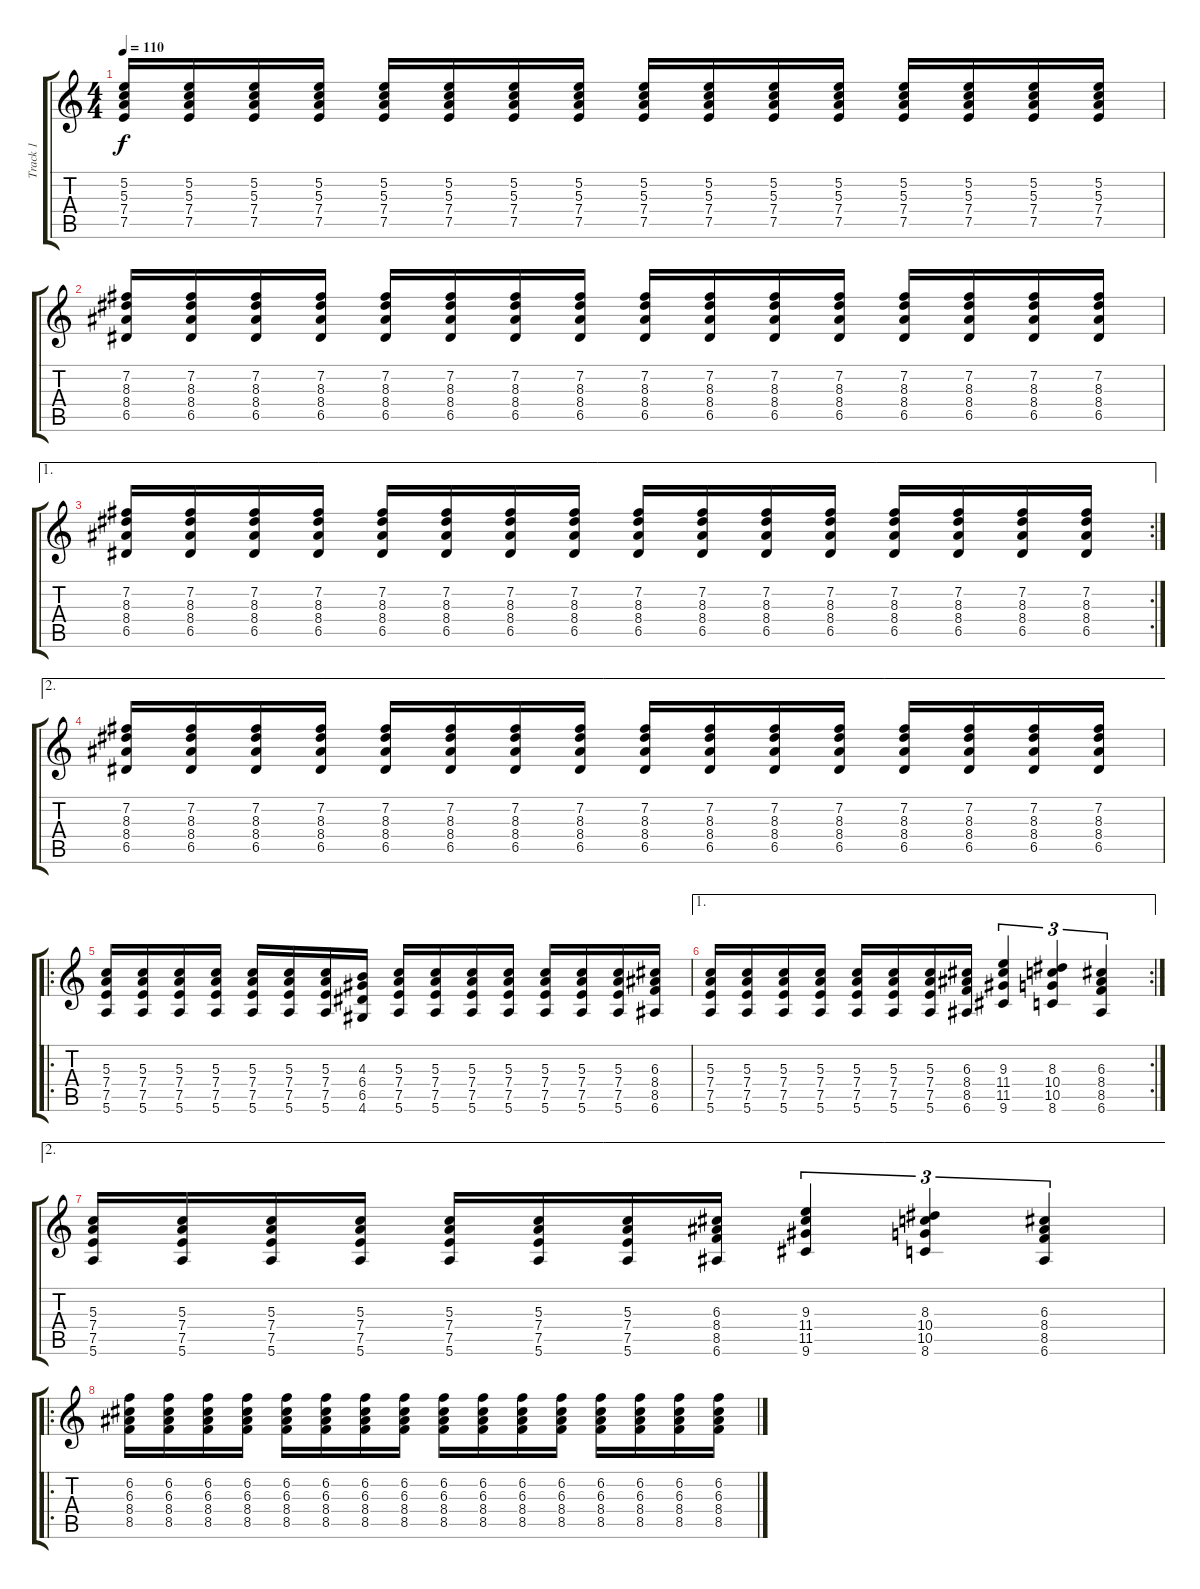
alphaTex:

\track ("Track 1" "Track 1") {instrument distortionguitar}
\staff {score tabs}
\tuning (E4 B3 G3 D3 A2 E2) {hide}
\ts (4 4)
\tempo 110
\clef g2
\ks c
(5.2 5.3 7.4 7.5).16{dy f} (5.2 5.3 7.4 7.5).16 (5.2 5.3 7.4 7.5).16 (5.2 5.3 7.4 7.5).16 (5.2 5.3 7.4 7.5).16 (5.2 5.3 7.4 7.5).16 (5.2 5.3 7.4 7.5).16 (5.2 5.3 7.4 7.5).16 (5.2 5.3 7.4 7.5).16 (5.2 5.3 7.4 7.5).16 (5.2 5.3 7.4 7.5).16 (5.2 5.3 7.4 7.5).16 (5.2 5.3 7.4 7.5).16 (5.2 5.3 7.4 7.5).16 (5.2 5.3 7.4 7.5).16 (5.2 5.3 7.4 7.5).16 |
(7.2 8.3 8.4 6.5).16 (7.2 8.3 8.4 6.5).16 (7.2 8.3 8.4 6.5).16 (7.2 8.3 8.4 6.5).16 (7.2 8.3 8.4 6.5).16 (7.2 8.3 8.4 6.5).16 (7.2 8.3 8.4 6.5).16 (7.2 8.3 8.4 6.5).16 (7.2 8.3 8.4 6.5).16 (7.2 8.3 8.4 6.5).16 (7.2 8.3 8.4 6.5).16 (7.2 8.3 8.4 6.5).16 (7.2 8.3 8.4 6.5).16 (7.2 8.3 8.4 6.5).16 (7.2 8.3 8.4 6.5).16 (7.2 8.3 8.4 6.5).16 |
\ae 1
\rc 2
(7.2 8.3 8.4 6.5).16 (7.2 8.3 8.4 6.5).16 (7.2 8.3 8.4 6.5).16 (7.2 8.3 8.4 6.5).16 (7.2 8.3 8.4 6.5).16 (7.2 8.3 8.4 6.5).16 (7.2 8.3 8.4 6.5).16 (7.2 8.3 8.4 6.5).16 (7.2 8.3 8.4 6.5).16 (7.2 8.3 8.4 6.5).16 (7.2 8.3 8.4 6.5).16 (7.2 8.3 8.4 6.5).16 (7.2 8.3 8.4 6.5).16 (7.2 8.3 8.4 6.5).16 (7.2 8.3 8.4 6.5).16 (7.2 8.3 8.4 6.5).16 |
\ae 2
(7.2 8.3 8.4 6.5).16 (7.2 8.3 8.4 6.5).16 (7.2 8.3 8.4 6.5).16 (7.2 8.3 8.4 6.5).16 (7.2 8.3 8.4 6.5).16 (7.2 8.3 8.4 6.5).16 (7.2 8.3 8.4 6.5).16 (7.2 8.3 8.4 6.5).16 (7.2 8.3 8.4 6.5).16 (7.2 8.3 8.4 6.5).16 (7.2 8.3 8.4 6.5).16 (7.2 8.3 8.4 6.5).16 (7.2 8.3 8.4 6.5).16 (7.2 8.3 8.4 6.5).16 (7.2 8.3 8.4 6.5).16 (7.2 8.3 8.4 6.5).16 |
\ro
(5.3 7.4 7.5 5.6).16 (5.3 7.4 7.5 5.6).16 (5.3 7.4 7.5 5.6).16 (5.3 7.4 7.5 5.6).16 (5.3 7.4 7.5 5.6).16 (5.3 7.4 7.5 5.6).16 (5.3 7.4 7.5 5.6).16 (4.3 6.4 6.5 4.6).16 (5.3 7.4 7.5 5.6).16 (5.3 7.4 7.5 5.6).16 (5.3 7.4 7.5 5.6).16 (5.3 7.4 7.5 5.6).16 (5.3 7.4 7.5 5.6).16 (5.3 7.4 7.5 5.6).16 (5.3 7.4 7.5 5.6).16 (6.3 8.4 8.5 6.6).16 |
\ae 1
\rc 2
(5.3 7.4 7.5 5.6).16 (5.3 7.4 7.5 5.6).16 (5.3 7.4 7.5 5.6).16 (5.3 7.4 7.5 5.6).16 (5.3 7.4 7.5 5.6).16 (5.3 7.4 7.5 5.6).16 (5.3 7.4 7.5 5.6).16 (6.3 8.4 8.5 6.6).16 (9.3 11.4 11.5 9.6).4{tu (3 2)} (8.3 10.4 10.5 8.6).4{tu (3 2)} (6.3 8.4 8.5 6.6).4{tu (3 2)} |
\ae 2
(5.3 7.4 7.5 5.6).16 (5.3 7.4 7.5 5.6).16 (5.3 7.4 7.5 5.6).16 (5.3 7.4 7.5 5.6).16 (5.3 7.4 7.5 5.6).16 (5.3 7.4 7.5 5.6).16 (5.3 7.4 7.5 5.6).16 (6.3 8.4 8.5 6.6).16 (9.3 11.4 11.5 9.6).4{tu (3 2)} (8.3 10.4 10.5 8.6).4{tu (3 2)} (6.3 8.4 8.5 6.6).4{tu (3 2)} |
\ro
(6.2 6.3 8.4 8.5).16 (6.2 6.3 8.4 8.5).16 (6.2 6.3 8.4 8.5).16 (6.2 6.3 8.4 8.5).16 (6.2 6.3 8.4 8.5).16 (6.2 6.3 8.4 8.5).16 (6.2 6.3 8.4 8.5).16 (6.2 6.3 8.4 8.5).16 (6.2 6.3 8.4 8.5).16 (6.2 6.3 8.4 8.5).16 (6.2 6.3 8.4 8.5).16 (6.2 6.3 8.4 8.5).16 (6.2 6.3 8.4 8.5).16 (6.2 6.3 8.4 8.5).16 (6.2 6.3 8.4 8.5).16 (6.2 6.3 8.4 8.5).16
